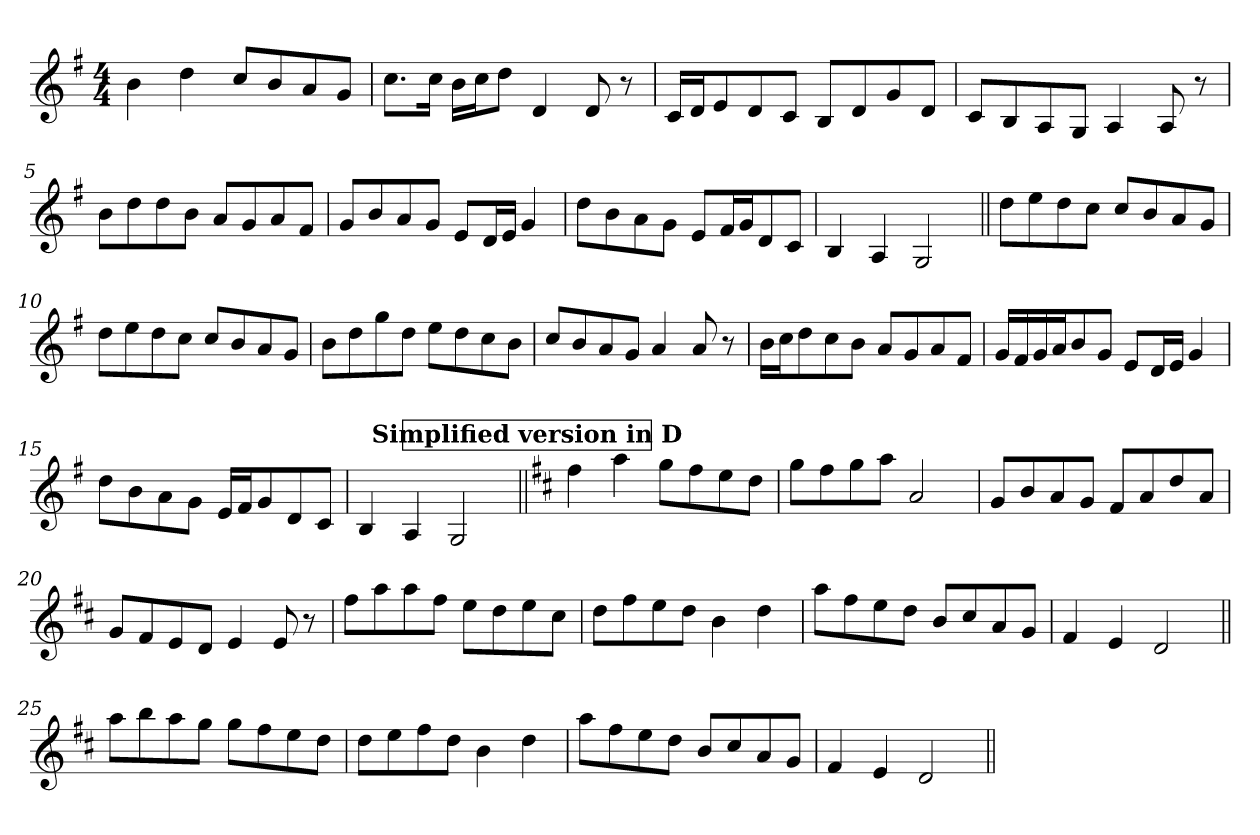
**kern
*part1
*staff1
*clefG2
*k[f#]
*G:
*M4/4
*MM25
=1
4b\
4dd\
8cc/L
8b/
8a/
8g/J
=2
8.cc\L
16cc\Jk
16b\LL
16cc\J
8dd\J
4d/
8d/
8r
=3
16c/LL
16d/J
8e/
8d/
8c/J
8B/L
8d/
8g/
8d/J
=4
8c/L
8B/
8A/
8G/J
4A/
8A/
8r
=5
8b\L
8dd\
8dd\
8b\J
8a/L
8g/
8a/
8f#/J
!!LO:LB:g=z
=6
8g/L
8b/
8a/
8g/J
8e/L
16d/L
16e/JJ
4g/
=7
8dd\L
8b\
8a\
8g\J
8e/L
16f#/L
16g/J
8d/
8c/J
=8
4B/
4A/
2G/
=9||
8dd\L
8ee\
8dd\
8cc\J
8cc/L
8b/
8a/
8g/J
=10
8dd\L
8ee\
8dd\
8cc\J
8cc/L
8b/
8a/
8g/J
=11
8b\L
8dd\
8gg\
8dd\J
8ee\L
8dd\
8cc\
8b\J
!!LO:LB:g=z
=12
8cc/L
8b/
8a/
8g/J
4a/
8a/
8r
=13
16b\LL
16cc\J
8dd\
8cc\
8b\J
8a/L
8g/
8a/
8f#/J
=14
16g/LL
16f#/
16g/
16a/J
8b/
8g/J
8e/L
16d/L
16e/JJ
4g/
=15
8dd\L
8b\
8a\
8g\J
16e/LL
16f#/J
8g/
8d/
8c/J
=16
4B/
4A/
2G/
!!LO:LB:g=z
!!LO:REH:place=s1:a:B:fs=14:t=Simplified version in D
=17||
*k[f#c#]
*D:
4ff#\
4aa\
8gg\L
8ff#\
8ee\
8dd\J
=18
8gg\L
8ff#\
8gg\
8aa\J
2a/
=19
8g/L
8b/
8a/
8g/J
8f#/L
8a/
8dd/
8a/J
=20
8g/L
8f#/
8e/
8d/J
4e/
8e/
8r
=21
8ff#\L
8aa\
8aa\
8ff#\J
8ee\L
8dd\
8ee\
8cc#\J
=22
8dd\L
8ff#\
8ee\
8dd\J
4b\
4dd\
!!LO:LB:g=z
=23
8aa\L
8ff#\
8ee\
8dd\J
8b/L
8cc#/
8a/
8g/J
=24
4f#/
4e/
2d/
=25||
8aa\L
8bb\
8aa\
8gg\J
8gg\L
8ff#\
8ee\
8dd\J
=26
8dd\L
8ee\
8ff#\
8dd\J
4b\
4dd\
=27
8aa\L
8ff#\
8ee\
8dd\J
8b/L
8cc#/
8a/
8g/J
=28
4f#/
4e/
2d/
=||
*-
